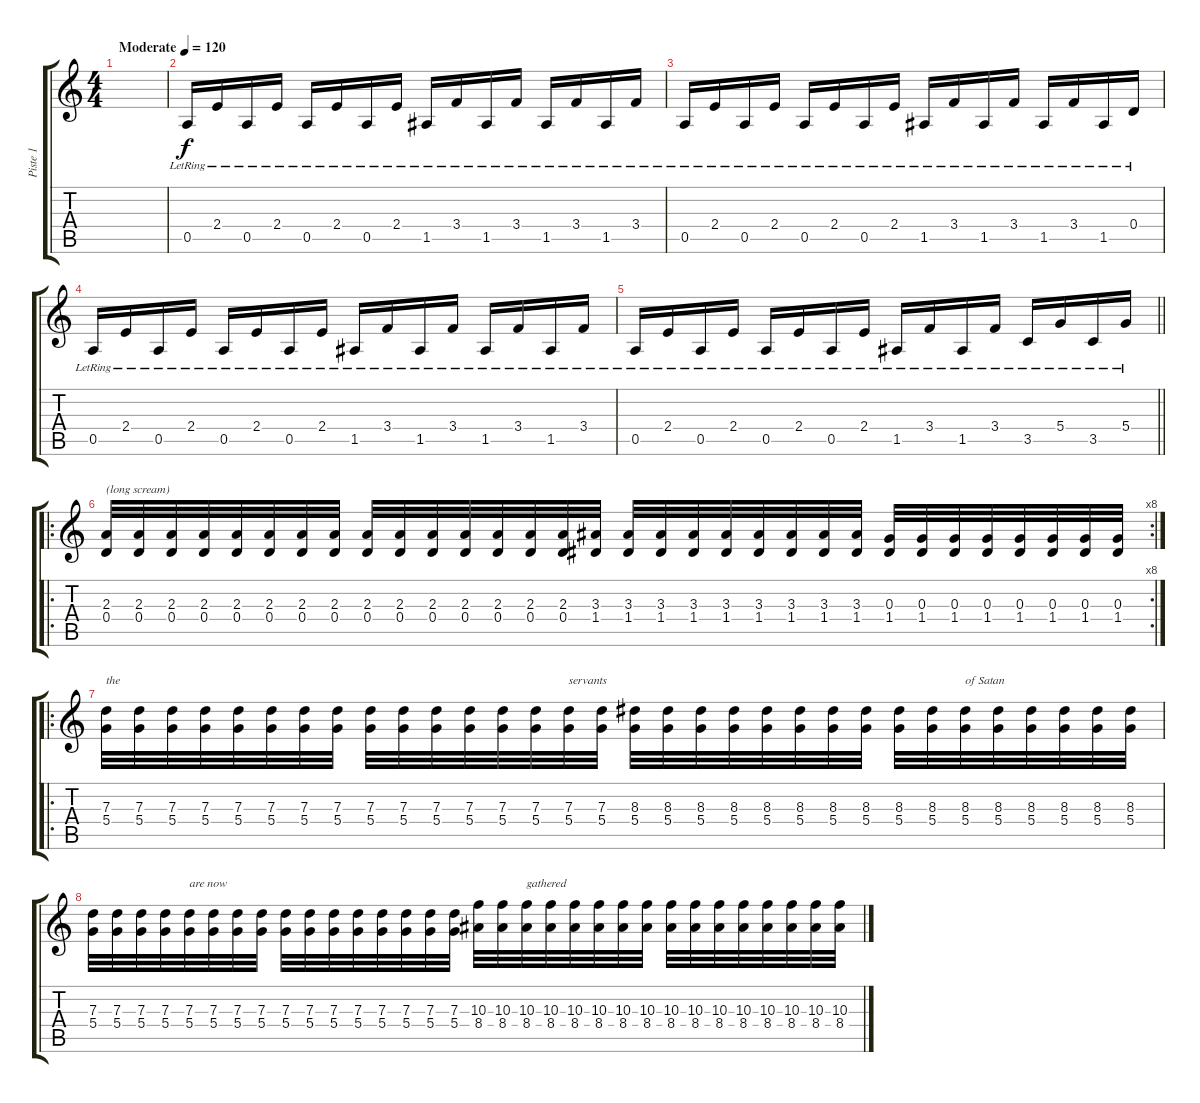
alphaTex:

\track ("Piste 1" "Piste 1") {instrument distortionguitar}
\staff {score tabs}
\tuning (E4 B3 G3 D3 A2 E2) {hide}
\ts (4 4)
\tempo (120 "Moderate")
\clef g2
\ks c
|
0.5{lr}.16{volume 16} 2.4{lr}.16 0.5{lr}.16 2.4{lr}.16 0.5{lr}.16 2.4{lr}.16 0.5{lr}.16 2.4{lr}.16 1.5{lr}.16 3.4{lr}.16 1.5{lr}.16 3.4{lr}.16 1.5{lr}.16 3.4{lr}.16 1.5{lr}.16 3.4{lr}.16 |
0.5{lr}.16 2.4{lr}.16 0.5{lr}.16 2.4{lr}.16 0.5{lr}.16 2.4{lr}.16 0.5{lr}.16 2.4{lr}.16 1.5{lr}.16 3.4{lr}.16 1.5{lr}.16 3.4{lr}.16 1.5{lr}.16 3.4{lr}.16 1.5{lr}.16 0.4{lr}.16 |
0.5{lr}.16 2.4{lr}.16 0.5{lr}.16 2.4{lr}.16 0.5{lr}.16 2.4{lr}.16 0.5{lr}.16 2.4{lr}.16 1.5{lr}.16 3.4{lr}.16 1.5{lr}.16 3.4{lr}.16 1.5{lr}.16 3.4{lr}.16 1.5{lr}.16 3.4{lr}.16 |
\barLineRight lightlight
0.5{lr}.16 2.4{lr}.16 0.5{lr}.16 2.4{lr}.16 0.5{lr}.16 2.4{lr}.16 0.5{lr}.16 2.4{lr}.16 1.5{lr}.16 3.4{lr}.16 1.5{lr}.16 3.4{lr}.16 3.5{lr}.16 5.4{lr}.16 3.5{lr}.16 5.4{lr}.16 |
\ro
\rc 8
(2.3 0.4).32{txt "(long scream)"} (2.3 0.4).32 (2.3 0.4).32 (2.3 0.4).32 (2.3 0.4).32 (2.3 0.4).32 (2.3 0.4).32 (2.3 0.4).32 (2.3 0.4).32 (2.3 0.4).32 (2.3 0.4).32 (2.3 0.4).32 (2.3 0.4).32 (2.3 0.4).32 (2.3 0.4).32 (3.3 1.4).32 (3.3 1.4).32 (3.3 1.4).32 (3.3 1.4).32 (3.3 1.4).32 (3.3 1.4).32 (3.3 1.4).32 (3.3 1.4).32 (3.3 1.4).32 (0.3 1.4).32 (0.3 1.4).32 (0.3 1.4).32 (0.3 1.4).32 (0.3 1.4).32 (0.3 1.4).32 (0.3 1.4).32 (0.3 1.4).32 |
\ro
(7.3 5.4).32{txt "the"} (7.3 5.4).32 (7.3 5.4).32 (7.3 5.4).32 (7.3 5.4).32 (7.3 5.4).32 (7.3 5.4).32 (7.3 5.4).32 (7.3 5.4).32 (7.3 5.4).32 (7.3 5.4).32 (7.3 5.4).32 (7.3 5.4).32 (7.3 5.4).32 (7.3 5.4).32{txt "servants"} (7.3 5.4).32 (8.3 5.4).32 (8.3 5.4).32 (8.3 5.4).32 (8.3 5.4).32 (8.3 5.4).32 (8.3 5.4).32 (8.3 5.4).32 (8.3 5.4).32 (8.3 5.4).32 (8.3 5.4).32 (8.3 5.4).32{txt "of Satan"} (8.3 5.4).32 (8.3 5.4).32 (8.3 5.4).32 (8.3 5.4).32 (8.3 5.4).32 |
(7.3 5.4).32 (7.3 5.4).32 (7.3 5.4).32 (7.3 5.4).32 (7.3 5.4).32{txt "are now"} (7.3 5.4).32 (7.3 5.4).32 (7.3 5.4).32 (7.3 5.4).32 (7.3 5.4).32 (7.3 5.4).32 (7.3 5.4).32 (7.3 5.4).32 (7.3 5.4).32 (7.3 5.4).32 (7.3 5.4).32 (10.3 8.4).32 (10.3 8.4).32 (10.3 8.4).32{txt "gathered"} (10.3 8.4).32 (10.3 8.4).32 (10.3 8.4).32 (10.3 8.4).32 (10.3 8.4).32 (10.3 8.4).32 (10.3 8.4).32 (10.3 8.4).32 (10.3 8.4).32 (10.3 8.4).32 (10.3 8.4).32 (10.3 8.4).32 (10.3 8.4).32
